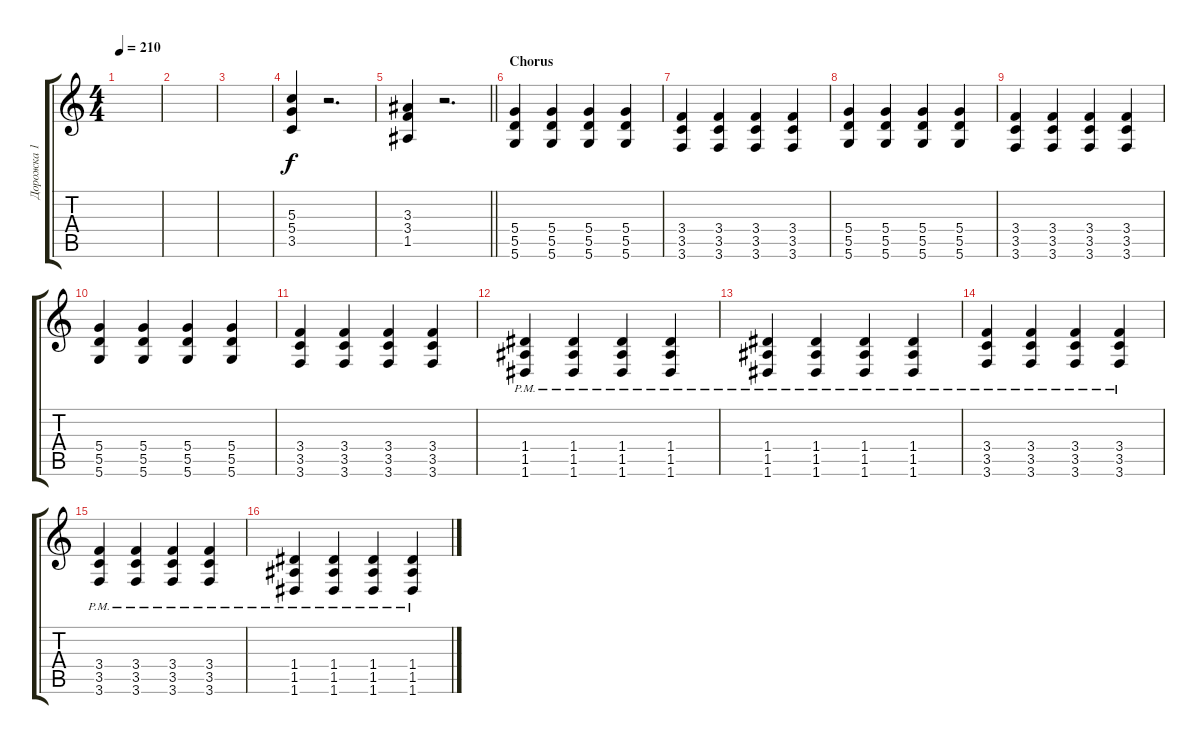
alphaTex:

\track ("Дорожка 1" "Дорожка 1") {instrument distortionguitar}
\staff {score tabs}
\tuning (E4 B3 G3 D3 A2 D2) {hide}
\ts (4 4)
\tempo 210
\clef g2
\ks c
|
|
|
(5.3 5.4 3.5).4 r.2{d} |
\barLineRight lightlight
(3.3 3.4 1.5).4 r.2{d} |
\section ("" "Chorus ")
(5.4 5.5 5.6).4 (5.4 5.5 5.6).4 (5.4 5.5 5.6).4 (5.4 5.5 5.6).4 |
(3.4 3.5 3.6).4 (3.4 3.5 3.6).4 (3.4 3.5 3.6).4 (3.4 3.5 3.6).4 |
(5.4 5.5 5.6).4 (5.4 5.5 5.6).4 (5.4 5.5 5.6).4 (5.4 5.5 5.6).4 |
(3.4 3.5 3.6).4 (3.4 3.5 3.6).4 (3.4 3.5 3.6).4 (3.4 3.5 3.6).4 |
(5.4 5.5 5.6).4 (5.4 5.5 5.6).4 (5.4 5.5 5.6).4 (5.4 5.5 5.6).4 |
(3.4 3.5 3.6).4 (3.4 3.5 3.6).4 (3.4 3.5 3.6).4 (3.4 3.5 3.6).4 |
(1.4{pm} 1.5{pm} 1.6{pm}).4 (1.4{pm} 1.5{pm} 1.6{pm}).4 (1.4{pm} 1.5{pm} 1.6{pm}).4 (1.4{pm} 1.5{pm} 1.6{pm}).4 |
(1.4{pm} 1.5{pm} 1.6{pm}).4 (1.4{pm} 1.5{pm} 1.6{pm}).4 (1.4{pm} 1.5{pm} 1.6{pm}).4 (1.4{pm} 1.5{pm} 1.6{pm}).4 |
(3.4{pm} 3.5{pm} 3.6{pm}).4 (3.4{pm} 3.5{pm} 3.6{pm}).4 (3.4{pm} 3.5{pm} 3.6{pm}).4 (3.4{pm} 3.5{pm} 3.6{pm}).4 |
(3.4{pm} 3.5{pm} 3.6{pm}).4 (3.4{pm} 3.5{pm} 3.6{pm}).4 (3.4{pm} 3.5{pm} 3.6{pm}).4 (3.4{pm} 3.5{pm} 3.6{pm}).4 |
(1.4{pm} 1.5{pm} 1.6{pm}).4 (1.4{pm} 1.5{pm} 1.6{pm}).4 (1.4{pm} 1.5{pm} 1.6{pm}).4 (1.4{pm} 1.5{pm} 1.6{pm}).4
